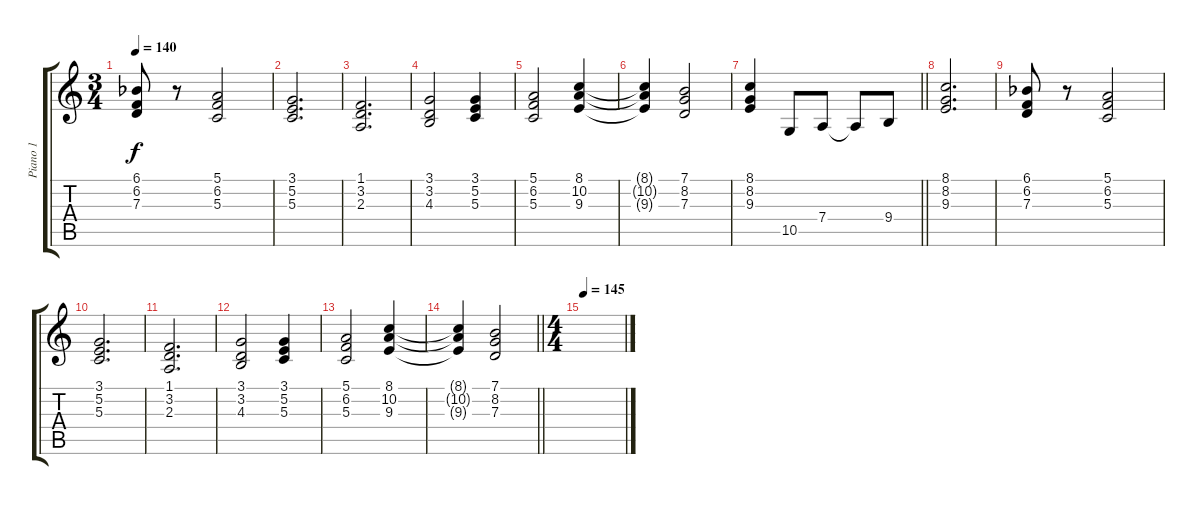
\track ("Piano 1" "Piano 1") {instrument acousticgrandpiano}
\staff {score tabs}
\tuning (E4 B3 G3 D3 A2 E2) {hide}
\ts (3 4)
\tempo 140
\clef g2
\ks c
(6.1{acc b} 6.2 7.3).8{dy f} r.8 (5.1 6.2 5.3).2 |
(3.1 5.2 5.3).2{d} |
(1.1 3.2 2.3).2{d} |
(3.1 3.2 4.3).2 (3.1 5.2 5.3).4 |
(5.1 6.2 5.3).2 (8.1 10.2 9.3).4 |
(8.1{t} 10.2{t} 9.3{t}).4 (7.1 8.2 7.3).2 |
\barLineRight lightlight
(8.1 8.2 9.3).4 10.5.8 7.4.8 7.4{t}.8 9.4.8 |
(8.1 8.2 9.3).2{d} |
(6.1{acc b} 6.2 7.3).8 r.8 (5.1 6.2 5.3).2 |
(3.1 5.2 5.3).2{d} |
(1.1 3.2 2.3).2{d} |
(3.1 3.2 4.3).2 (3.1 5.2 5.3).4 |
(5.1 6.2 5.3).2 (8.1 10.2 9.3).4 |
\barLineRight lightlight
(8.1{t} 10.2{t} 9.3{t}).4 (7.1 8.2 7.3).2 |
\ts (4 4)
\tempo 145
